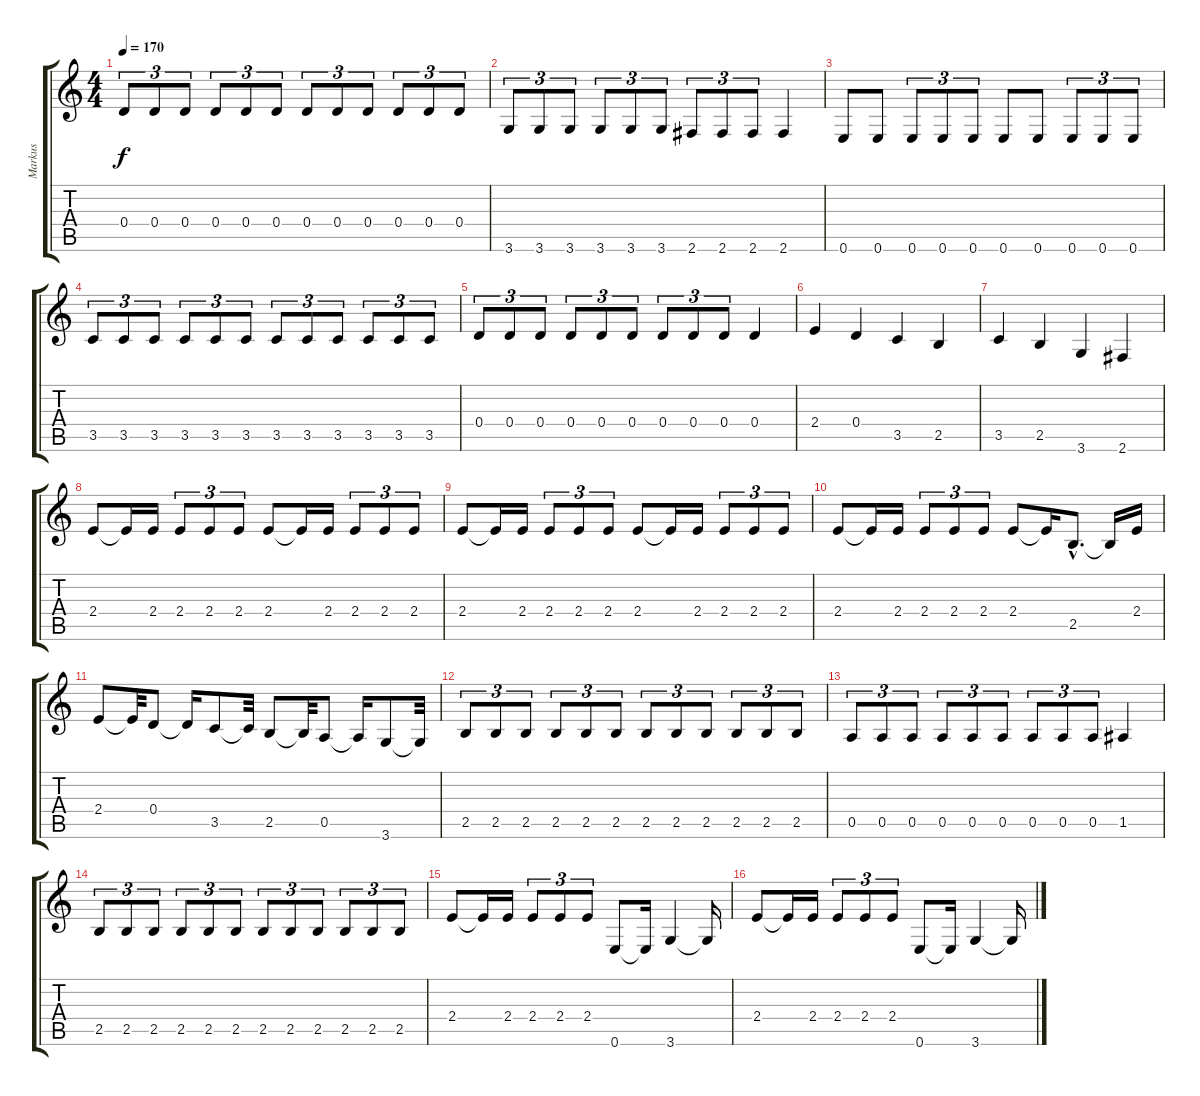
\track ("Markus" "Markus") {instrument electricbasspick}
\staff {score tabs}
\tuning (E4 B3 G3 D3 A2 E2) {hide}
\ts (4 4)
\tempo 170
\clef g2
\ks c
0.4.8{tu (3 2) dy f} 0.4.8{tu (3 2)} 0.4.8{tu (3 2)} 0.4.8{tu (3 2)} 0.4.8{tu (3 2)} 0.4.8{tu (3 2)} 0.4.8{tu (3 2)} 0.4.8{tu (3 2)} 0.4.8{tu (3 2)} 0.4.8{tu (3 2)} 0.4.8{tu (3 2)} 0.4.8{tu (3 2)} |
3.6.8{tu (3 2)} 3.6.8{tu (3 2)} 3.6.8{tu (3 2)} 3.6.8{tu (3 2)} 3.6.8{tu (3 2)} 3.6.8{tu (3 2)} 2.6.8{tu (3 2)} 2.6.8{tu (3 2)} 2.6.8{tu (3 2)} 2.6.4 |
0.6.8 0.6.8 0.6.8{tu (3 2)} 0.6.8{tu (3 2)} 0.6.8{tu (3 2)} 0.6.8 0.6.8 0.6.8{tu (3 2)} 0.6.8{tu (3 2)} 0.6.8{tu (3 2)} |
3.5.8{tu (3 2)} 3.5.8{tu (3 2)} 3.5.8{tu (3 2)} 3.5.8{tu (3 2)} 3.5.8{tu (3 2)} 3.5.8{tu (3 2)} 3.5.8{tu (3 2)} 3.5.8{tu (3 2)} 3.5.8{tu (3 2)} 3.5.8{tu (3 2)} 3.5.8{tu (3 2)} 3.5.8{tu (3 2)} |
0.4.8{tu (3 2)} 0.4.8{tu (3 2)} 0.4.8{tu (3 2)} 0.4.8{tu (3 2)} 0.4.8{tu (3 2)} 0.4.8{tu (3 2)} 0.4.8{tu (3 2)} 0.4.8{tu (3 2)} 0.4.8{tu (3 2)} 0.4.4 |
2.4.4 0.4.4 3.5.4 2.5.4 |
3.5.4 2.5.4 3.6.4 2.6.4 |
2.4.8 2.4{t}.16 2.4.16 2.4.8{tu (3 2)} 2.4.8{tu (3 2)} 2.4.8{tu (3 2)} 2.4.8 2.4{t}.16 2.4.16 2.4.8{tu (3 2)} 2.4.8{tu (3 2)} 2.4.8{tu (3 2)} |
2.4.8 2.4{t}.16 2.4.16 2.4.8{tu (3 2)} 2.4.8{tu (3 2)} 2.4.8{tu (3 2)} 2.4.8 2.4{t}.16 2.4.16 2.4.8{tu (3 2)} 2.4.8{tu (3 2)} 2.4.8{tu (3 2)} |
2.4.8 2.4{t}.16 2.4.16 2.4.8{tu (3 2)} 2.4.8{tu (3 2)} 2.4.8{tu (3 2)} 2.4.8 2.4{t}.16 2.5{hac}.8{d} 2.5{t}.16 2.4.16 |
2.4.8 2.4{t}.32 0.4.8 0.4{t}.16 3.5.8 3.5{t}.32 2.5.8 2.5{t}.32 0.5.8 0.5{t}.16 3.6.8 3.6{t}.32 |
2.5.8{tu (3 2)} 2.5.8{tu (3 2)} 2.5.8{tu (3 2)} 2.5.8{tu (3 2)} 2.5.8{tu (3 2)} 2.5.8{tu (3 2)} 2.5.8{tu (3 2)} 2.5.8{tu (3 2)} 2.5.8{tu (3 2)} 2.5.8{tu (3 2)} 2.5.8{tu (3 2)} 2.5.8{tu (3 2)} |
0.5.8{tu (3 2)} 0.5.8{tu (3 2)} 0.5.8{tu (3 2)} 0.5.8{tu (3 2)} 0.5.8{tu (3 2)} 0.5.8{tu (3 2)} 0.5.8{tu (3 2)} 0.5.8{tu (3 2)} 0.5.8{tu (3 2)} 1.5.4 |
2.5.8{tu (3 2)} 2.5.8{tu (3 2)} 2.5.8{tu (3 2)} 2.5.8{tu (3 2)} 2.5.8{tu (3 2)} 2.5.8{tu (3 2)} 2.5.8{tu (3 2)} 2.5.8{tu (3 2)} 2.5.8{tu (3 2)} 2.5.8{tu (3 2)} 2.5.8{tu (3 2)} 2.5.8{tu (3 2)} |
2.4.8 2.4{t}.16 2.4.16 2.4.8{tu (3 2)} 2.4.8{tu (3 2)} 2.4.8{tu (3 2)} 0.6.8 0.6{t}.16 3.6.4 3.6{t}.16 |
2.4.8 2.4{t}.16 2.4.16 2.4.8{tu (3 2)} 2.4.8{tu (3 2)} 2.4.8{tu (3 2)} 0.6.8 0.6{t}.16 3.6.4 3.6{t}.16
